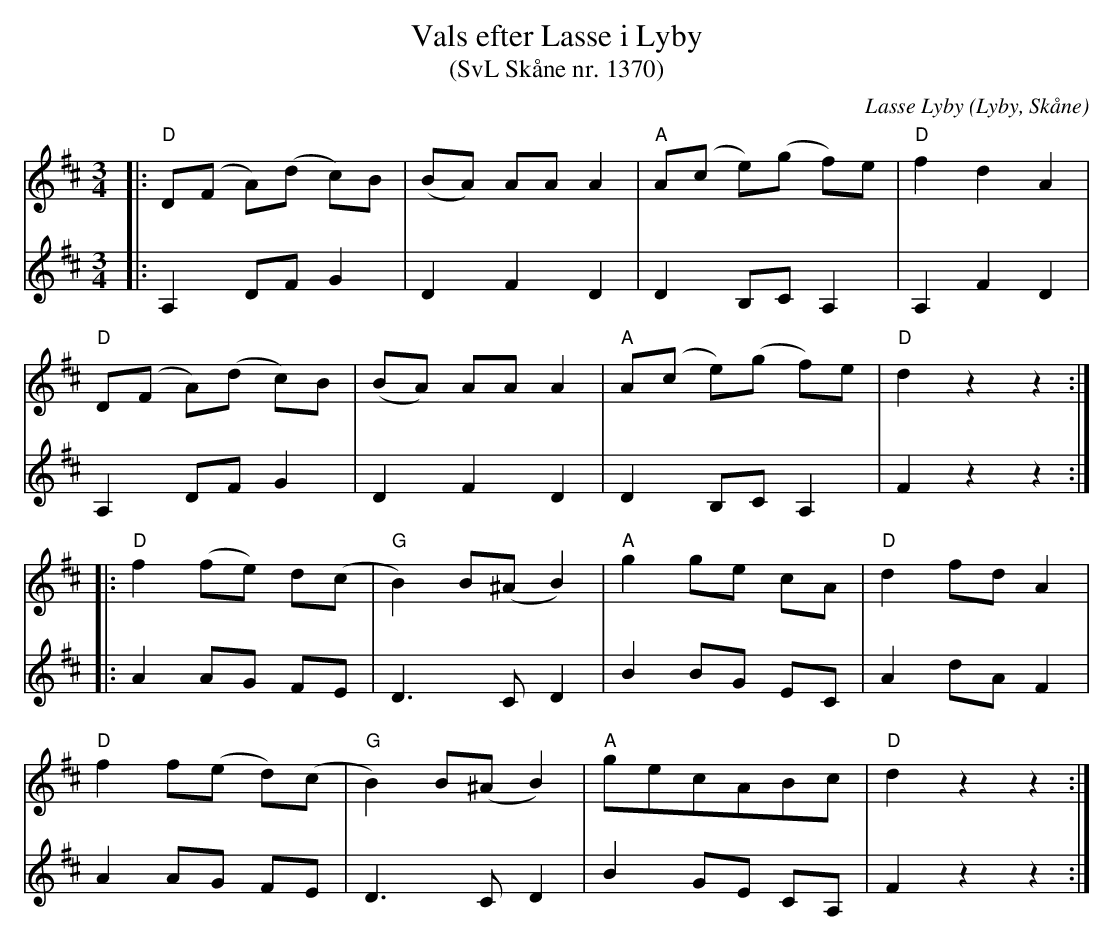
X:1
T:Vals efter Lasse i Lyby
T:(SvL Skåne nr. 1370)
C:Lasse Lyby
O:Lyby, Skåne
M:3/4
L:1/8
K:D
V:1
|: "D"D(F A)(d c)B | (BA) AA A2 | "A"A(c e)(g f)e | "D"f2 d2 A2 |
V:2
|: A,2 DF G2 | D2 F2 D2 | D2 B,C A,2 | A,2 F2 D2 |
V:1
"D"D(F A)(d c)B | (BA) AA A2 | "A"A(c e)(g f)e | "D"d2z2 z2:|
V:2
A,2 DF G2 | D2 F2 D2 | D2 B,C A,2 | F2 z2 z2 :|
V:1
|: "D"f2 (fe) d(c | "G"B2) B(^A B2) | "A"g2 ge cA | "D" d2 fd A2 |
V:2
|: A2 AG FE | D3 C D2 |  B2 BG EC | A2 dA F2 |
V:1
"D" f2 f(e d)(c | "G" B2) B(^A B2) | "A"gecABc | "D"d2 z2 z2 :|
V:2
A2 AG FE | D3 C D2 | B2 GE CA, | F2 z2 z2 :|
